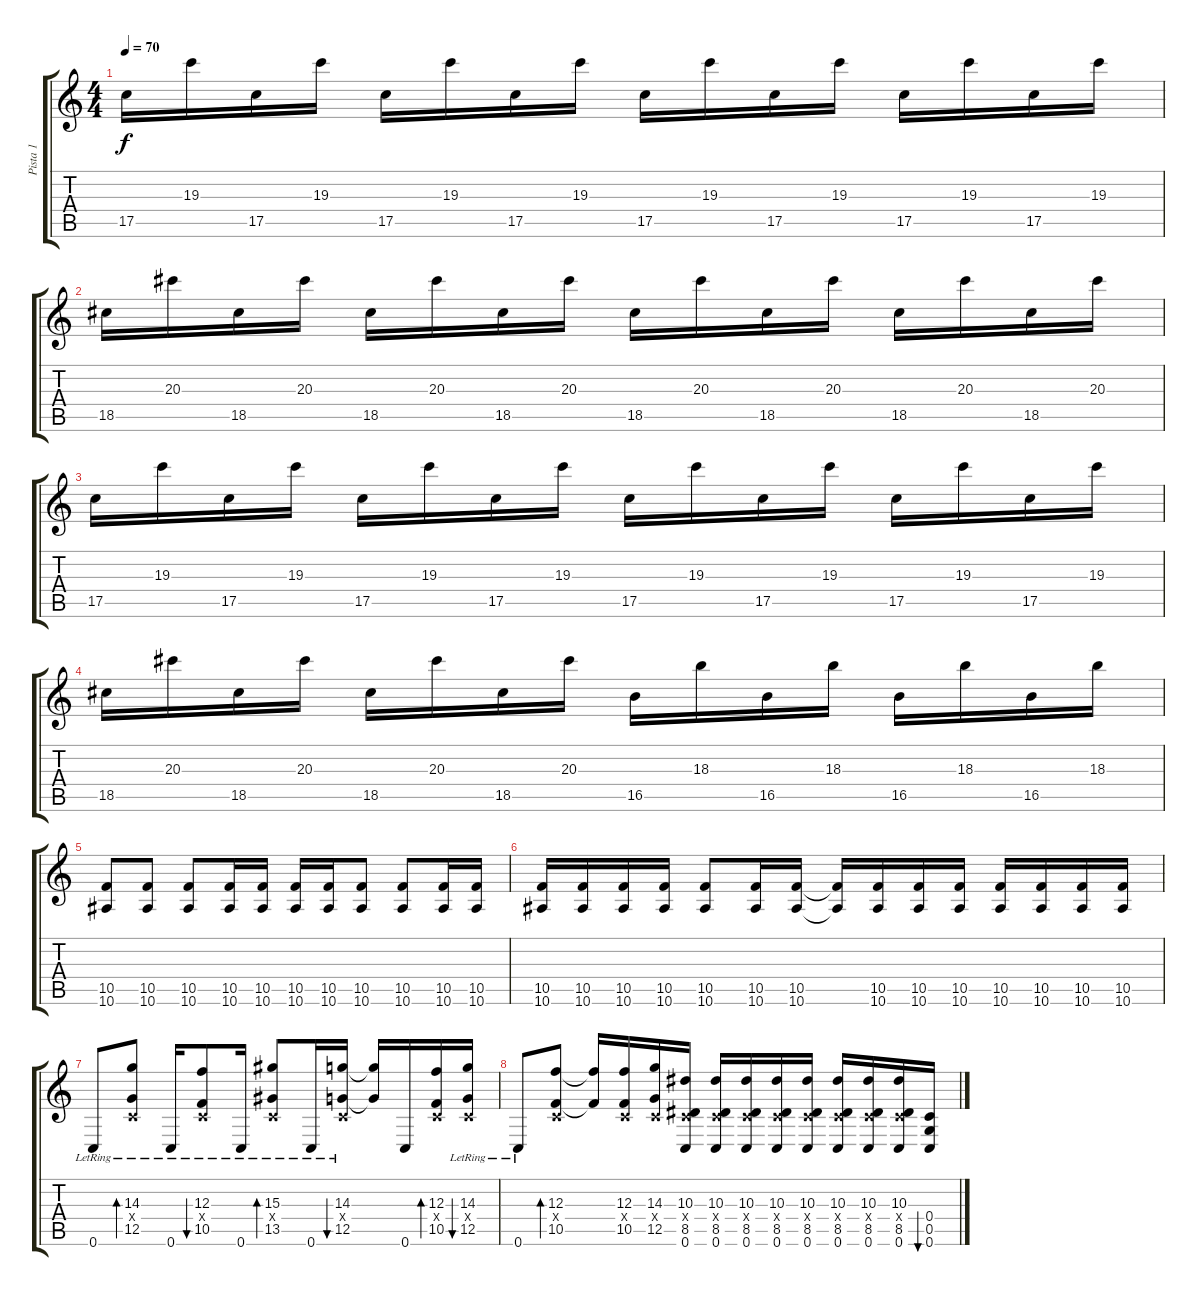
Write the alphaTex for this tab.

\track ("Pista 1" "Pista 1") {instrument distortionguitar}
\staff {score tabs}
\tuning (D4 A3 F3 C3 G2 C2) {hide}
\ts (4 4)
\tempo 70
\clef g2
\ks c
17.5.16{dy f} 19.3.16 17.5.16 19.3.16 17.5.16 19.3.16 17.5.16 19.3.16 17.5.16 19.3.16 17.5.16 19.3.16 17.5.16 19.3.16 17.5.16 19.3.16 |
18.5.16 20.3.16 18.5.16 20.3.16 18.5.16 20.3.16 18.5.16 20.3.16 18.5.16 20.3.16 18.5.16 20.3.16 18.5.16 20.3.16 18.5.16 20.3.16 |
17.5.16 19.3.16 17.5.16 19.3.16 17.5.16 19.3.16 17.5.16 19.3.16 17.5.16 19.3.16 17.5.16 19.3.16 17.5.16 19.3.16 17.5.16 19.3.16 |
18.5.16 20.3.16 18.5.16 20.3.16 18.5.16 20.3.16 18.5.16 20.3.16 16.5.16 18.3.16 16.5.16 18.3.16 16.5.16 18.3.16 16.5.16 18.3.16 |
(10.5 10.6).8{volume 16 instrument distortionguitar} (10.5 10.6).8 (10.5 10.6).8 (10.5 10.6).16 (10.5 10.6).16 (10.5 10.6).16 (10.5 10.6).16 (10.5 10.6).8 (10.5 10.6).8 (10.5 10.6).16 (10.5 10.6).16 |
(10.5 10.6).16 (10.5 10.6).16 (10.5 10.6).16 (10.5 10.6).16 (10.5 10.6).8 (10.5 10.6).16 (10.5 10.6).16 (10.5{t} 10.6{t}).16 (10.5 10.6).16 (10.5 10.6).16 (10.5 10.6).16 (10.5 10.6).16 (10.5 10.6).16 (10.5 10.6).16 (10.5 10.6).16 |
0.6{lr}.8{volume 11 instrument acousticguitarsteel} (14.3{lr} 0.4{x} 12.5{lr}).8{bd 60} 0.6{lr}.16 (12.3{lr} 0.4{x} 10.5{lr}).8{bu 60} 0.6{lr}.16 (15.3{lr} 0.4{x} 13.5{lr}).8{bd 60} 0.6{lr}.16 (14.3{lr} 0.4{x} 12.5{lr}).16{bu 60} (14.3{t} 12.5{t}).16 0.6.16 (12.3 0.4{x} 10.5).16{bd 60} (14.3{lr} 0.4{x} 12.5{lr}).16{bu 60} |
0.6{lr}.8 (12.3 0.4{x} 10.5).8{bd 60} (12.3{t} 10.5{t}).16 (12.3 0.4{x} 10.5).16 (14.3 0.4{x} 12.5).16 (10.3 0.4{x} 8.5 0.6).16 (10.3 0.4{x} 8.5 0.6).16 (10.3 0.4{x} 8.5 0.6).16 (10.3 0.4{x} 8.5 0.6).16 (10.3 0.4{x} 8.5 0.6).16 (10.3 0.4{x} 8.5 0.6).16 (10.3 0.4{x} 8.5 0.6).16 (10.3 0.4{x} 8.5 0.6).16 (0.4 0.5 0.6).16{bu 60}
